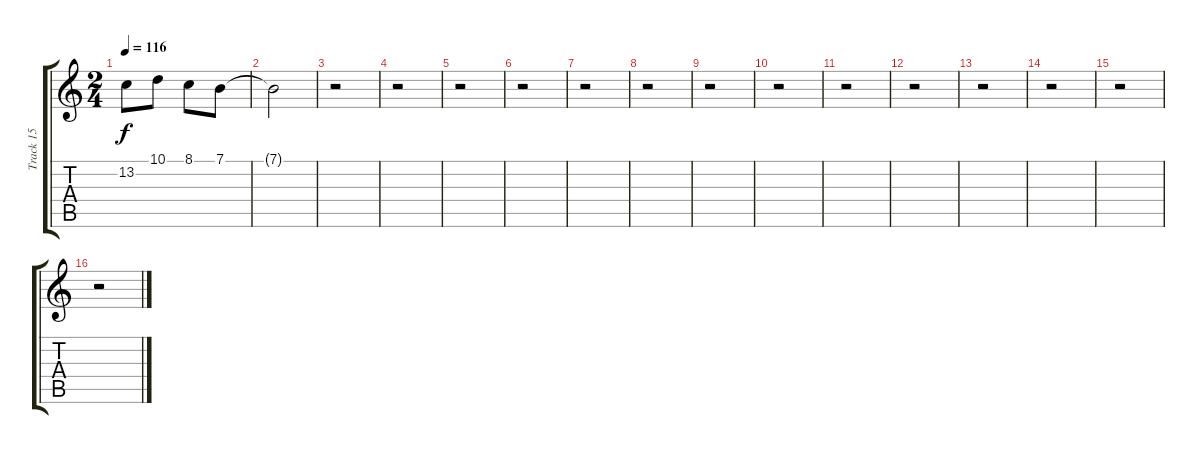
\track ("Track 15" "Track 15") {instrument ocarina}
\staff {score tabs}
\tuning (E4 B3 G3 D3 A2 E2) {hide}
\ts (2 4)
\tempo 116
\clef g2
\ks c
13.2.8{dy f} 10.1.8 8.1.8 7.1.8 |
7.1{t}.2 |
r.2 |
r.2 |
r.2 |
r.2 |
r.2 |
r.2 |
r.2 |
r.2 |
r.2 |
r.2 |
r.2 |
r.2 |
r.2 |
r.2
